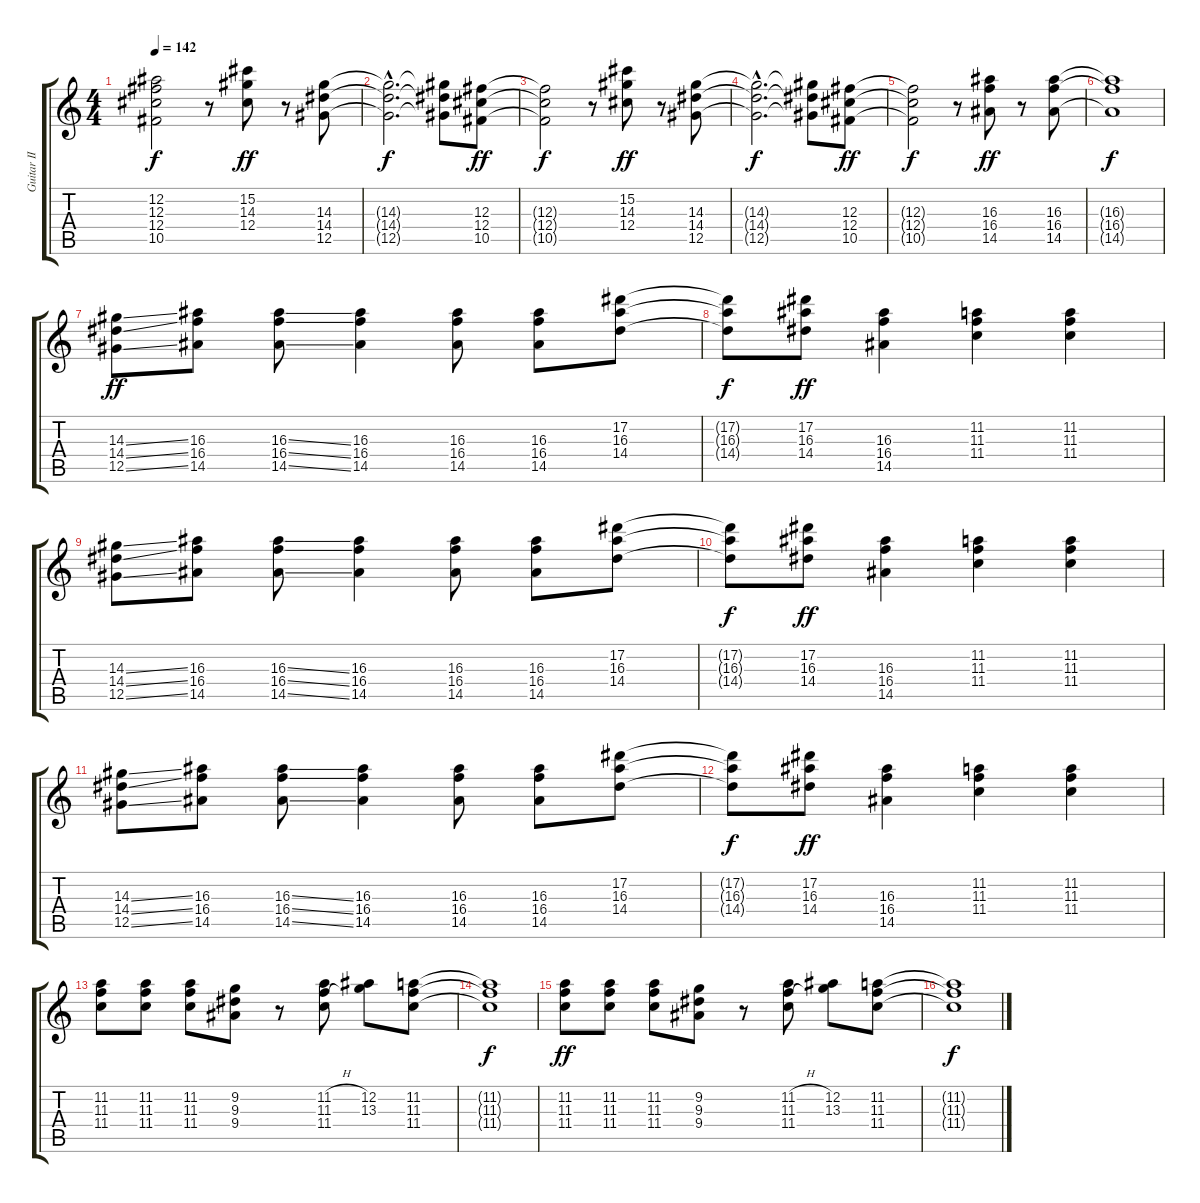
\track ("Guitar II" "Guitar II") {instrument overdrivenguitar}
\staff {score tabs}
\tuning (Eb4 Bb3 Gb3 Db3 Ab2 Eb2) {hide}
\ts (4 4)
\tempo 142
\clef g2
\ks c
(12.2{t} 12.3{t} 12.4{t} 10.5{t}).2{dy f} r.8 (15.2 14.3 12.4).8{dy ff} r.8 (14.3 14.4 12.5).8 |
(14.3{hac t} 14.4{hac t} 12.5{hac t}).2{d dy f} (14.3{t} 14.4{t} 12.5{t}).8 (12.3 12.4 10.5).8{dy ff} |
(12.3{t} 12.4{t} 10.5{t}).2{dy f} r.8 (15.2 14.3 12.4).8{dy ff} r.8 (14.3 14.4 12.5).8 |
(14.3{hac t} 14.4{hac t} 12.5{hac t}).2{d dy f} (14.3{t} 14.4{t} 12.5{t}).8 (12.3 12.4 10.5).8{dy ff} |
(12.3{t} 12.4{t} 10.5{t}).2{dy f} r.8 (16.3 16.4 14.5).8{dy ff} r.8 (16.3 16.4 14.5).8 |
(16.3{t} 16.4{t} 14.5{t}).1{dy f} |
(14.3{ss} 14.4{ss} 12.5{ss}).8{dy ff} (16.3 16.4 14.5).8 (16.3{ss} 16.4{ss} 14.5{ss}).8 (16.3 16.4 14.5).4 (16.3 16.4 14.5).8 (16.3 16.4 14.5).8 (17.2 16.3 14.4).8 |
(17.2{t} 16.3{t} 14.4{t}).8{dy f} (17.2 16.3 14.4).8{dy ff} (16.3 16.4 14.5).4 (11.2 11.3 11.4).4 (11.2 11.3 11.4).4 |
(14.3{ss} 14.4{ss} 12.5{ss}).8 (16.3 16.4 14.5).8 (16.3{ss} 16.4{ss} 14.5{ss}).8 (16.3 16.4 14.5).4 (16.3 16.4 14.5).8 (16.3 16.4 14.5).8 (17.2 16.3 14.4).8 |
(17.2{t} 16.3{t} 14.4{t}).8{dy f} (17.2 16.3 14.4).8{dy ff} (16.3 16.4 14.5).4 (11.2 11.3 11.4).4 (11.2 11.3 11.4).4 |
(14.3{ss} 14.4{ss} 12.5{ss}).8 (16.3 16.4 14.5).8 (16.3{ss} 16.4{ss} 14.5{ss}).8 (16.3 16.4 14.5).4 (16.3 16.4 14.5).8 (16.3 16.4 14.5).8 (17.2 16.3 14.4).8 |
(17.2{t} 16.3{t} 14.4{t}).8{dy f} (17.2 16.3 14.4).8{dy ff} (16.3 16.4 14.5).4 (11.2 11.3 11.4).4 (11.2 11.3 11.4).4 |
(11.2 11.3 11.4).8 (11.2 11.3 11.4).8 (11.2 11.3 11.4).8 (9.2 9.3 9.4).8 r.8 (11.2{h} 11.3{h} 11.4).8 (12.2 13.3).8 (11.2 11.3 11.4).8 |
(11.2{t} 11.3{t} 11.4{t}).1{dy f} |
(11.2 11.3 11.4).8{dy ff} (11.2 11.3 11.4).8 (11.2 11.3 11.4).8 (9.2 9.3 9.4).8 r.8 (11.2{h} 11.3{h} 11.4).8 (12.2 13.3).8 (11.2 11.3 11.4).8 |
(11.2{t} 11.3{t} 11.4{t}).1{dy f}
